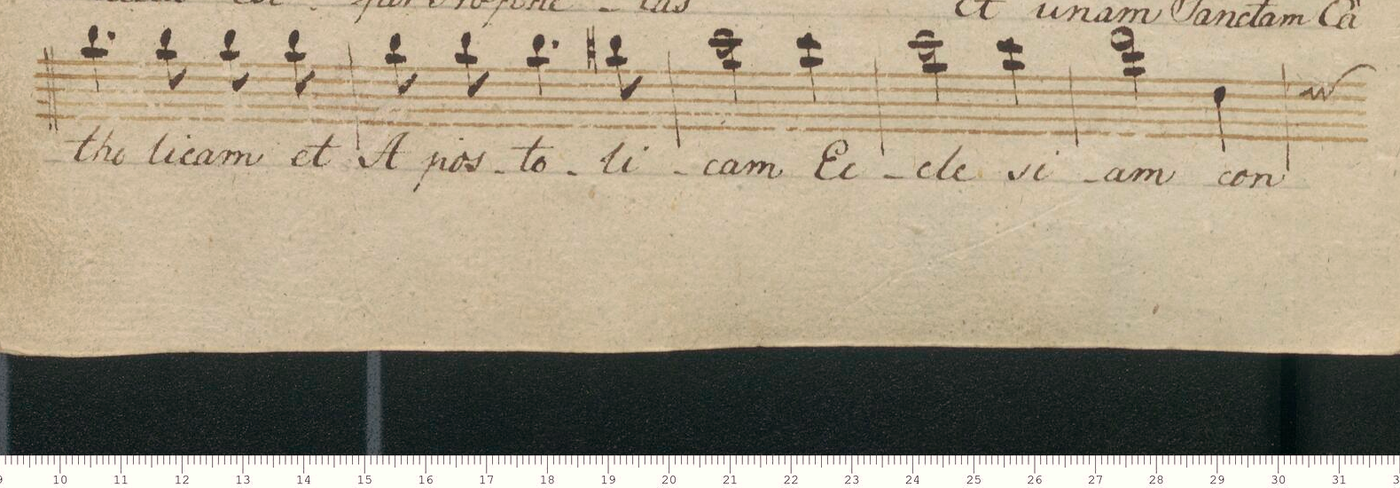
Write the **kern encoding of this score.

**kern	**text	**dynam
*I"Basso.	*	*
*clefF4	*	*
*k[b-]	*	*
*met(c|)	*	*
*M3/4	*	*
4.d\	-tho-	.
8d\	-li-	.
8d\	-cam	.
8d\	et	.
=195	=195	=195
8d\	A-	.
8d\	-po-	.
4.d\	-sto-	.
8d#X\	-li-	.
=196	=196	=196
2e\	-cam	.
4e\	Ec-	.
=197	=197	=197
2e\	-cle-	.
4e\	-si-	.
=198	=198	=198
2f\	-am	.
4F\	con-	.
*custos:G	*	*
=199	=199	=199
*-	*-	*-
